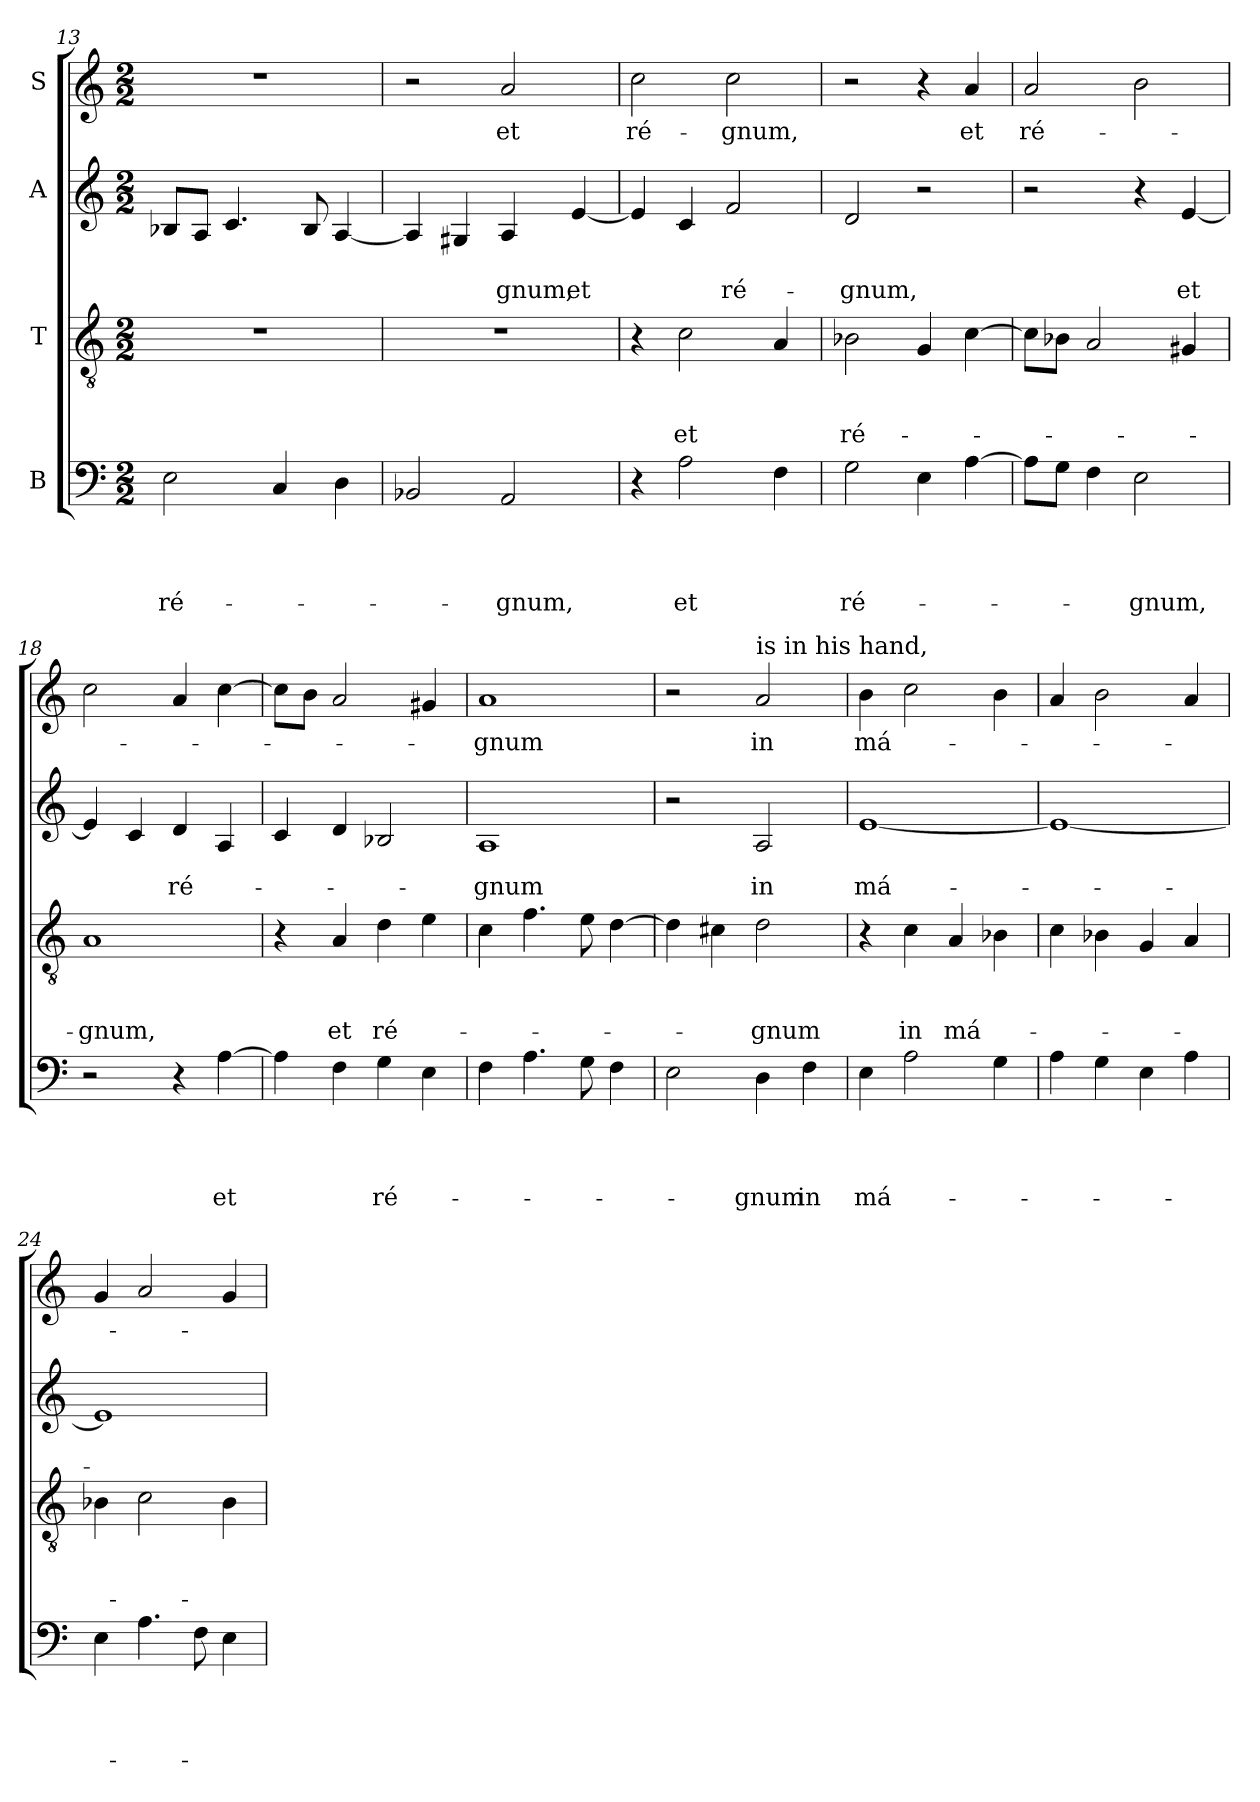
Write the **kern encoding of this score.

**kern	**text	**text	**text	**text	**kern	**text	**text	**text	**kern	**text	**text	**kern	**text
*part4	*part4	*part4	*part4	*part4	*part3	*part3	*part3	*part3	*part2	*part2	*part2	*part1	*part1
*staff4	*staff4	*staff4	*staff4	*staff4	*staff3	*staff3	*staff3	*staff3	*staff2	*staff2	*staff2	*staff1	*staff1
*I"B	*	*	*	*	*I"T	*	*	*	*I"A	*	*	*I"S	*
*clefF4	*	*	*	*	*clefGv2	*	*	*	*clefG2	*	*	*clefG2	*
*k[]	*	*	*	*	*k[]	*	*	*	*k[]	*	*	*k[]	*
*C:	*	*	*	*	*C:	*	*	*	*C:	*	*	*C:	*
*M2/2	*	*	*	*	*M2/2	*	*	*	*M2/2	*	*	*M2/2	*
=13	=13	=13	=13	=13	=13	=13	=13	=13	=13	=13	=13	=13	=13
!	!	!	!	!LO:LY:b	!	!	!	!	!	!	!	!	!
2E\	.	.	.	ré-	1r	.	.	.	8B-/L	.	.	1r	.
.	.	.	.	.	.	.	.	.	8A/J	.	.	.	.
.	.	.	.	.	.	.	.	.	4.c/	.	.	.	.
4C/	.	.	.	.	.	.	.	.	.	.	.	.	.
.	.	.	.	.	.	.	.	.	8B-/	.	.	.	.
4D\	.	.	.	.	.	.	.	.	[4A/	.	.	.	.
=14	=14	=14	=14	=14	=14	=14	=14	=14	=14	=14	=14	=14	=14
2BB-/	.	.	.	.	1r	.	.	.	4A/]	.	.	2r	.
.	.	.	.	.	.	.	.	.	4G#i/	.	.	.	.
!	!	!	!	!LO:LY:b	!	!	!	!	!	!	!LO:LY:b	!	!LO:LY:b
2AA/	.	.	.	-gnum,	.	.	.	.	4A/	.	-gnum,	2a/	et
!	!	!	!	!	!	!	!	!	!	!	!LO:LY:b	!	!
.	.	.	.	.	.	.	.	.	[4e/	.	et	.	.
=15	=15	=15	=15	=15	=15	=15	=15	=15	=15	=15	=15	=15	=15
!	!	!	!	!	!	!	!	!	!	!	!	!	!LO:LY:b
4r	.	.	.	.	4r	.	.	.	4e/]	.	.	2cc\	ré-
!	!	!	!	!LO:LY:b	!	!	!	!LO:LY:b	!	!	!	!	!
2A\	.	.	.	et	2c\	.	.	et	4c/	.	.	.	.
!	!	!	!	!	!	!	!	!	!	!	!LO:LY:b	!	!LO:LY:b
.	.	.	.	.	.	.	.	.	2f/	.	ré-	2cc\	-gnum,
4F\	.	.	.	.	4A/	.	.	.	.	.	.	.	.
=16	=16	=16	=16	=16	=16	=16	=16	=16	=16	=16	=16	=16	=16
!	!	!	!	!LO:LY:b	!	!	!	!LO:LY:b	!	!	!LO:LY:b	!	!
2G\	.	.	.	ré-	2B-\	.	.	ré-	2d/	.	-gnum,	2r	.
4E\	.	.	.	.	4G/	.	.	.	2r	.	.	4r	.
!	!	!	!	!	!	!	!	!	!	!	!	!	!LO:LY:b
[4A\	.	.	.	.	[4c\	.	.	.	.	.	.	4a/	et
=17	=17	=17	=17	=17	=17	=17	=17	=17	=17	=17	=17	=17	=17
!	!	!	!	!	!	!	!	!	!	!	!	!	!LO:LY:b
8A\L]	.	.	.	.	8c\L]	.	.	.	2r	.	.	2a/	ré-
8G\J	.	.	.	.	8B-\J	.	.	.	.	.	.	.	.
4F\	.	.	.	.	2A/	.	.	.	.	.	.	.	.
!	!	!	!	!LO:LY:b	!	!	!	!	!	!	!	!	!
2E\	.	.	.	-gnum,	.	.	.	.	4r	.	.	2b\	.
!	!	!	!	!	!	!	!	!	!	!	!LO:LY:b	!	!
.	.	.	.	.	4G#i/	.	.	.	[4e/	.	et	.	.
!!LO:LB:g=z
=18	=18	=18	=18	=18	=18	=18	=18	=18	=18	=18	=18	=18	=18
!	!	!	!	!	!	!	!	!LO:LY:b	!	!	!	!	!
2r	.	.	.	.	1A	.	.	-gnum,	4e/]	.	.	2cc\	.
.	.	.	.	.	.	.	.	.	4c/	.	.	.	.
!	!	!	!	!	!	!	!	!	!	!	!LO:LY:b	!	!
4r	.	.	.	.	.	.	.	.	4d/	.	ré-	4a/	.
!	!	!	!	!LO:LY:b	!	!	!	!	!	!	!	!	!
[4A\	.	.	.	et	.	.	.	.	4A/	.	.	[4cc\	.
=19	=19	=19	=19	=19	=19	=19	=19	=19	=19	=19	=19	=19	=19
4A\]	.	.	.	.	4r	.	.	.	4c/	.	.	8cc\L]	.
.	.	.	.	.	.	.	.	.	.	.	.	8b\J	.
!	!	!	!	!	!	!	!	!LO:LY:b	!	!	!	!	!
4F\	.	.	.	.	4A/	.	.	et	4d/	.	.	2a/	.
!	!	!	!	!LO:LY:b	!	!	!	!LO:LY:b	!	!	!	!	!
4G\	.	.	.	ré-	4d\	.	.	ré-	2B-/	.	.	.	.
4E\	.	.	.	.	4e\	.	.	.	.	.	.	4g#i/	.
=20	=20	=20	=20	=20	=20	=20	=20	=20	=20	=20	=20	=20	=20
!	!	!	!	!	!	!	!	!	!	!	!LO:LY:b	!	!LO:LY:b
4F\	.	.	.	.	4c\	.	.	.	1A	.	-gnum	1a	-gnum
4.A\	.	.	.	.	4.f\	.	.	.	.	.	.	.	.
8G\	.	.	.	.	8e\	.	.	.	.	.	.	.	.
4F\	.	.	.	.	[4d\	.	.	.	.	.	.	.	.
=21	=21	=21	=21	=21	=21	=21	=21	=21	=21	=21	=21	=21	=21
2E\	.	.	.	.	4d\]	.	.	.	2r	.	.	2r	.
.	.	.	.	.	4c#i\	.	.	.	.	.	.	.	.
!	!	!	!	!	!	!	!	!	!	!	!	!LO:TX:a:t=is in his hand,	!
!	!	!	!	!LO:LY:b	!	!	!	!LO:LY:b	!	!	!LO:LY:b	!	!LO:LY:b
4D\	.	.	.	-gnum	2d\	.	.	-gnum	2A/	.	in	2a/	in
!	!	!	!	!LO:LY:b	!	!	!	!	!	!	!	!	!
4F\	.	.	.	in	.	.	.	.	.	.	.	.	.
=22	=22	=22	=22	=22	=22	=22	=22	=22	=22	=22	=22	=22	=22
!	!	!	!	!LO:LY:b	!	!	!	!	!	!	!LO:LY:b	!	!LO:LY:b
4E\	.	.	.	má-	4r	.	.	.	[1e	.	má-	4b\	má-
!	!	!	!	!	!	!	!	!LO:LY:b	!	!	!	!	!
2A\	.	.	.	.	4c\	.	.	in	.	.	.	2cc\	.
!	!	!	!	!	!	!	!	!LO:LY:b	!	!	!	!	!
.	.	.	.	.	4A/	.	.	má-	.	.	.	.	.
4G\	.	.	.	.	4B-\	.	.	.	.	.	.	4b\	.
=23	=23	=23	=23	=23	=23	=23	=23	=23	=23	=23	=23	=23	=23
4A\	.	.	.	.	4c\	.	.	.	1e_	.	.	4a/	.
4G\	.	.	.	.	4B-\	.	.	.	.	.	.	2b\	.
4E\	.	.	.	.	4G/	.	.	.	.	.	.	.	.
4A\	.	.	.	.	4A/	.	.	.	.	.	.	4a/	.
!!LO:PB:g=z
=24	=24	=24	=24	=24	=24	=24	=24	=24	=24	=24	=24	=24	=24
4E\	.	.	.	.	4B-\	.	.	.	1e]	.	.	4g/	.
4.A\	.	.	.	.	2c\	.	.	.	.	.	.	2a/	.
8F\	.	.	.	.	.	.	.	.	.	.	.	.	.
4E\	.	.	.	.	4B-\	.	.	.	.	.	.	4g/	.
=	=	=	=	=	=	=	=	=	=	=	=	=	=
*-	*-	*-	*-	*-	*-	*-	*-	*-	*-	*-	*-	*-	*-
